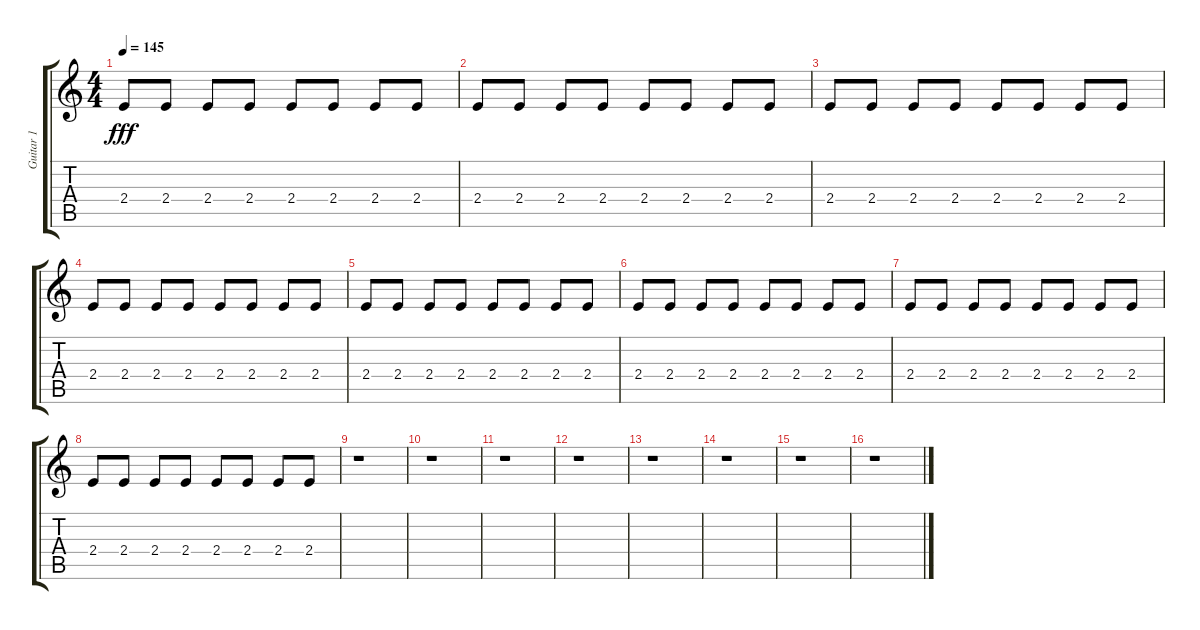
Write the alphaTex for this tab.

\track ("Guitar 1" "Guitar 1") {instrument overdrivenguitar}
\staff {score tabs}
\tuning (E4 B3 G3 D3 A2 E2) {hide}
\ts (4 4)
\tempo 145
\clef g2
\ks c
2.4.8{dy fff instrument overdrivenguitar} 2.4.8 2.4.8 2.4.8 2.4.8 2.4.8 2.4.8 2.4.8 |
2.4.8 2.4.8 2.4.8 2.4.8 2.4.8 2.4.8 2.4.8 2.4.8 |
2.4.8 2.4.8 2.4.8 2.4.8 2.4.8 2.4.8 2.4.8 2.4.8 |
2.4.8 2.4.8 2.4.8 2.4.8 2.4.8 2.4.8 2.4.8 2.4.8 |
2.4.8 2.4.8 2.4.8 2.4.8 2.4.8 2.4.8 2.4.8 2.4.8 |
2.4.8 2.4.8 2.4.8 2.4.8 2.4.8 2.4.8 2.4.8 2.4.8 |
2.4.8 2.4.8 2.4.8 2.4.8 2.4.8 2.4.8 2.4.8 2.4.8 |
2.4.8 2.4.8 2.4.8 2.4.8 2.4.8 2.4.8 2.4.8 2.4.8 |
r.1 |
r.1 |
r.1 |
r.1 |
r.1 |
r.1 |
r.1 |
r.1
